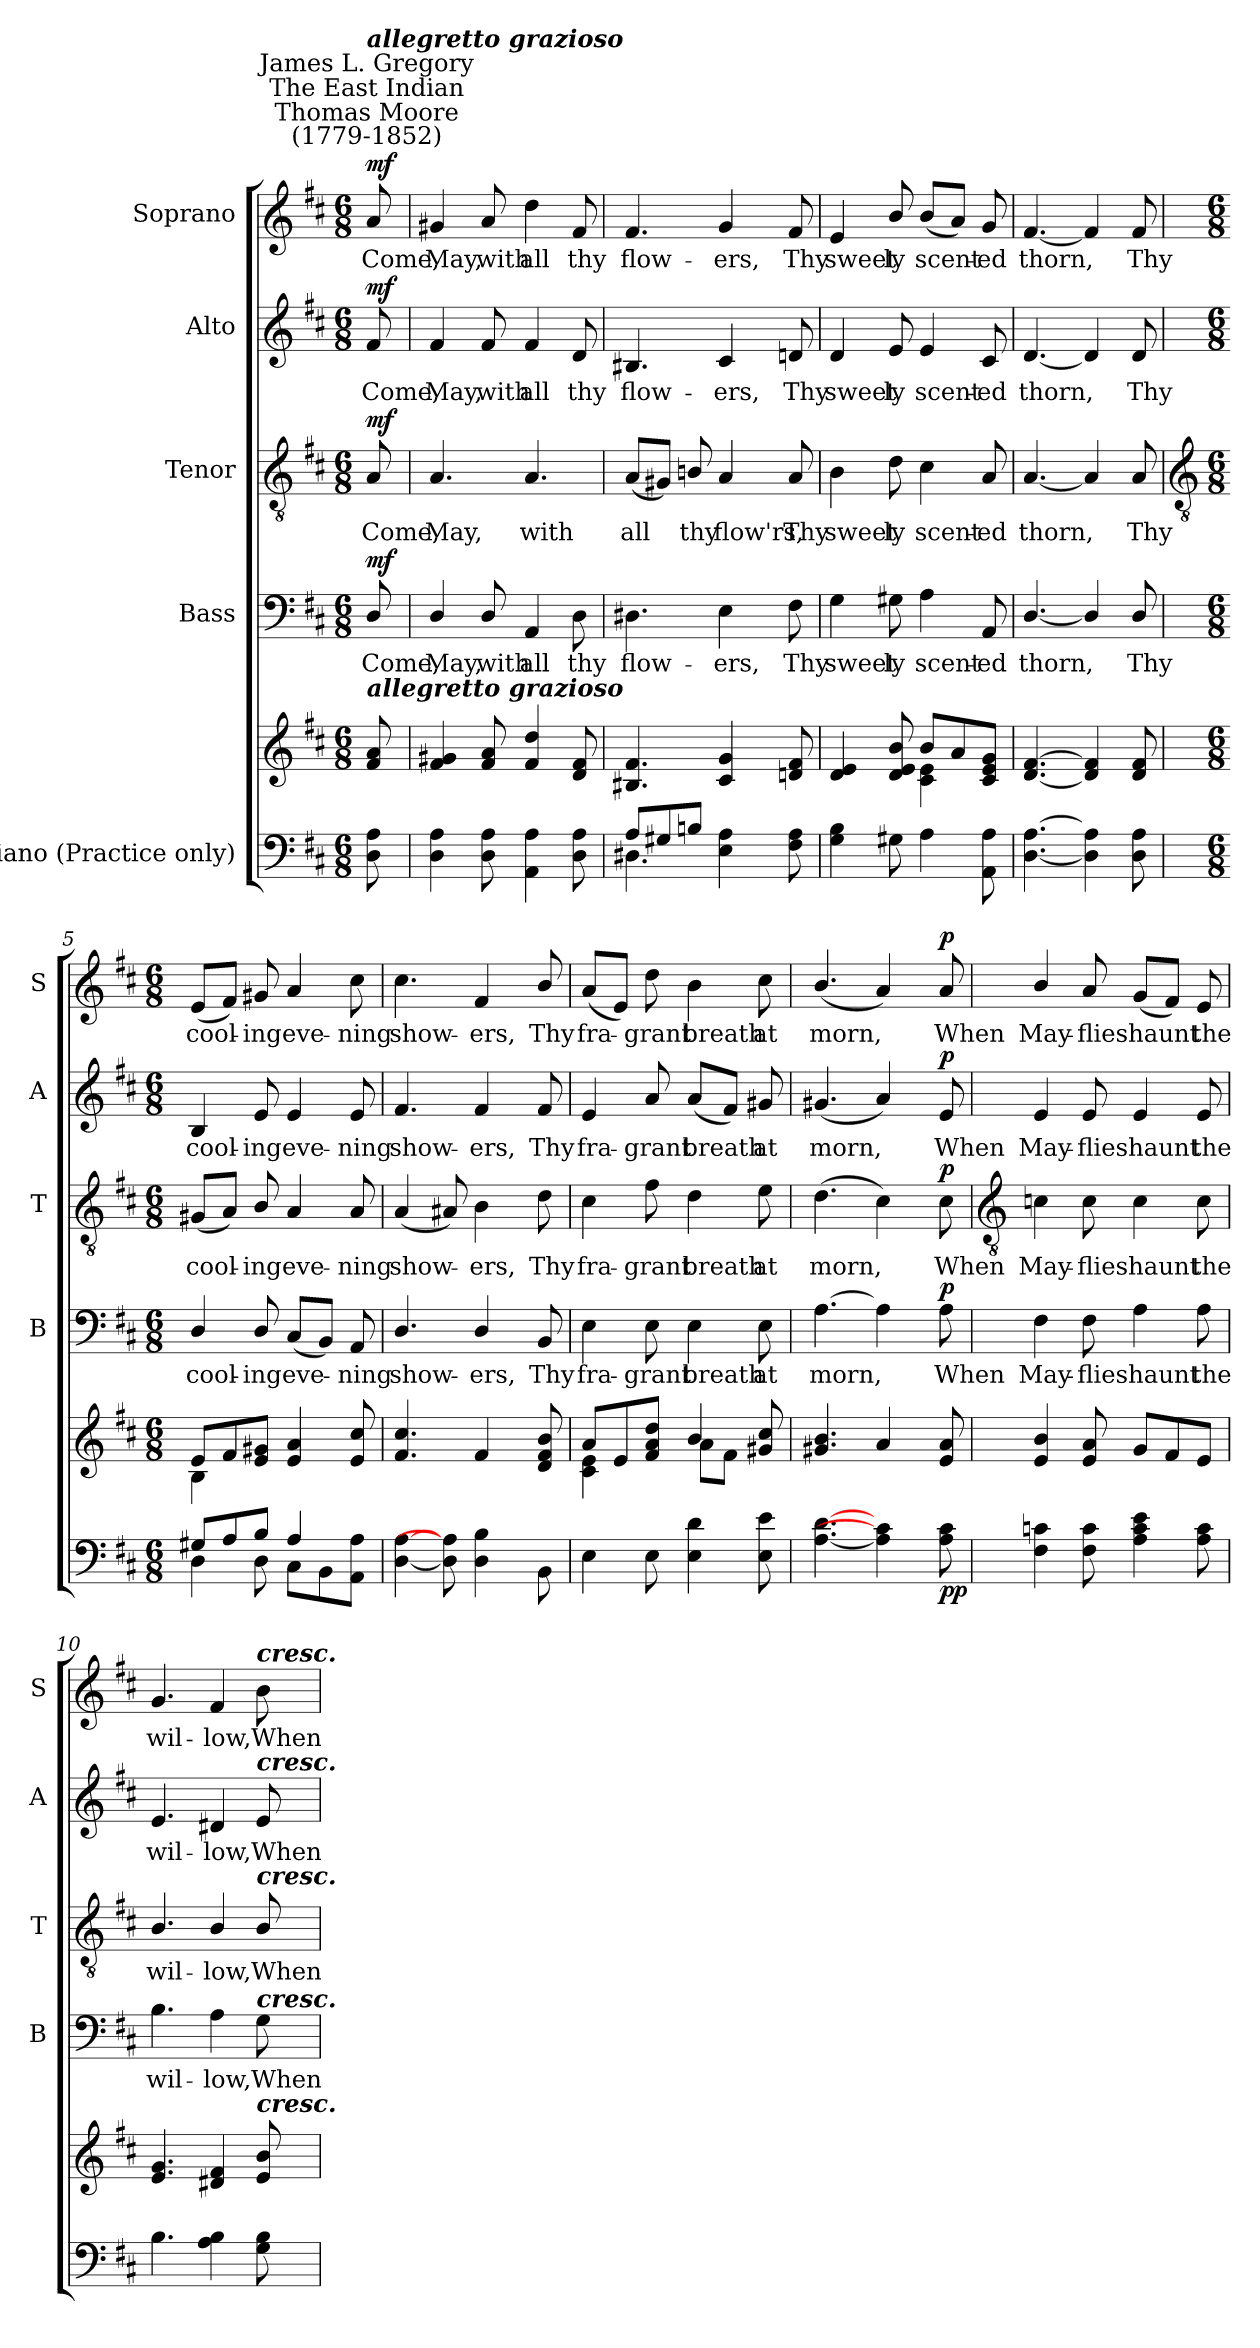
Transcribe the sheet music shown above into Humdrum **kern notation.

**kern	**kern	**dynam	**kern	**text	**dynam	**kern	**text	**dynam	**kern	**text	**dynam	**kern	**text	**dynam
*part5	*part5	*part5	*part4	*part4	*part4	*part3	*part3	*part3	*part2	*part2	*part2	*part1	*part1	*part1
*staff6	*staff5	*staff5/6	*staff4	*staff4	*staff4	*staff3	*staff3	*staff3	*staff2	*staff2	*staff2	*staff1	*staff1	*staff1
*I"Piano (Practice only)	*	*	*I"Bass	*	*	*I"Tenor	*	*	*I"Alto	*	*	*I"Soprano	*	*
*	*	*	*I'B	*	*	*I'T	*	*	*I'A	*	*	*I'S	*	*
*clefF4	*clefG2	*	*clefF4	*	*	*clefGv2	*	*	*clefG2	*	*	*clefG2	*	*
*k[f#c#]	*k[f#c#]	*	*k[f#c#]	*	*	*k[f#c#]	*	*	*k[f#c#]	*	*	*k[f#c#]	*	*
*D:	*D:	*	*D:	*	*	*D:	*	*	*D:	*	*	*D:	*	*
*M6/8	*M6/8	*	*M6/8	*	*	*M6/8	*	*	*M6/8	*	*	*M6/8	*	*
=	=	=	=	=	=	=	=	=	=	=	=	=	=	=
*^	*^	*	*	*	*	*	*	*	*	*	*	*	*	*
!	!	!	!	!	!	!	!	!	!	!	!	!	!	!LO:TX:a:cj:t=Thomas Moore\n(1779-1852)	!	!
!	!	!	!	!	!	!	!	!	!	!	!	!	!	!LO:TX:a:cj:t=The East Indian	!	!
!	!	!	!	!	!	!	!	!	!	!	!	!	!	!LO:TX:a:cj:t=James L. Gregory	!	!
!	!	!	!	!	!	!	!	!	!	!	!	!	!	!LO:TX:a:Bi:t=allegretto grazioso	!	!
!	!	!LO:TX:a:Bi:t=allegretto grazioso	!	!	!	!	!	!	!	!	!	!	!	!	!	!
!	!	!	!	!LO:DY:b=2	!	!LO:LY:b	!	!	!LO:LY:b	!	!	!LO:LY:b	!	!	!LO:LY:b	!
!	!	!	!	!LO:DY:n=1:b	!	!	!LO:DY:b	!	!	!LO:DY:b	!	!	!LO:DY:b	!	!	!LO:DY:b
8ryy	8D\ 8A\	8f#/ 8a/	8ryy	mf mf	8D/	Come,	mf	8A	Come,	mf	8f#	Come,	mf	8a/	Come,	mf
=1	=1	=1	=1	=1	=1	=1	=1	=1	=1	=1	=1	=1	=1	=1	=1	=1
!LO:N:vis=1	!	!	!LO:N:vis=1	!	!	!LO:LY:b	!	!	!LO:LY:b	!	!	!LO:LY:b	!	!	!LO:LY:b	!
2.ryy	4D\ 4A\	4f#/ 4g#X/	2.ryy	.	4D/	May,	.	4.A	May,	.	4f#	May,	.	4g#X	May,	.
!	!	!	!	!	!	!LO:LY:b	!	!	!	!	!	!LO:LY:b	!	!	!LO:LY:b	!
.	8D\ 8A\	8f#/ 8a/	.	.	8D/	with	.	.	.	.	8f#	with	.	8a	with	.
!	!	!	!	!	!	!LO:LY:b	!	!	!LO:LY:b	!	!	!LO:LY:b	!	!	!LO:LY:b	!
.	4AA\ 4A\	4f#/ 4dd/	.	.	4AA	all	.	4.A	with	.	4f#	all	.	4dd	all	.
!	!	!	!	!	!	!LO:LY:b	!	!	!	!	!	!LO:LY:b	!	!	!LO:LY:b	!
.	8D\ 8A\	8d/ 8f#/	.	.	8D	thy	.	.	.	.	8d	thy	.	8f#	thy	.
=2	=2	=2	=2	=2	=2	=2	=2	=2	=2	=2	=2	=2	=2	=2	=2	=2
!	!	!	!LO:N:vis=1	!	!	!LO:LY:b	!	!	!LO:LY:b	!	!	!LO:LY:b	!	!	!LO:LY:b	!
8A/L	4.D#X\	4.B#X/ 4.f#/	2.ryy	.	4.D#X	flow-	.	(<8AL	all	.	4.B#X	flow-	.	4.f#	flow-	.
8G#X/	.	.	.	.	.	.	.	8G#XJ)	.	.	.	.	.	.	.	.
!	!	!	!	!	!	!	!	!	!LO:LY:b	!	!	!	!	!	!	!
8Bn/J	.	.	.	.	.	.	.	8Bn/	thy	.	.	.	.	.	.	.
!	!	!	!	!	!	!LO:LY:b	!	!	!LO:LY:b	!	!	!LO:LY:b	!	!	!LO:LY:b	!
4.ryy	4E\ 4A\	4c#/ 4g/	.	.	4E	-ers,	.	4A	flow'rs,	.	4c#	-ers,	.	4g	-ers,	.
!	!	!	!	!	!	!LO:LY:b	!	!	!LO:LY:b	!	!	!LO:LY:b	!	!	!LO:LY:b	!
.	8F#\ 8A\	8dn/ 8f#/	.	.	8F#	Thy	.	8A	Thy	.	8dn	Thy	.	8f#	Thy	.
=3	=3	=3	=3	=3	=3	=3	=3	=3	=3	=3	=3	=3	=3	=3	=3	=3
!	!	!	!	!	!	!LO:LY:b	!	!	!LO:LY:b	!	!	!LO:LY:b	!	!	!LO:LY:b	!
*v	*v	*	*	*	*	*	*	*	*	*	*	*	*	*	*	*
4G\ 4B\	4d/ 4e/	4.ryy	.	4G	sweet-	.	4B	sweet-	.	4d	sweet-	.	4e	sweet-	.
!	!	!	!	!	!LO:LY:b	!	!	!LO:LY:b	!	!	!LO:LY:b	!	!	!LO:LY:b	!
8G#X\	8d/ 8e/ 8b/	.	.	8G#X	-ly	.	8d	-ly	.	8e	-ly	.	8b/	-ly	.
!	!	!	!	!	!LO:LY:b	!	!	!LO:LY:b	!	!	!LO:LY:b	!	!	!LO:LY:b	!
4A\	8b/L	4c#\ 4e\	.	4A	scent-	.	4c#	scent-	.	4e	scent-	.	(<8b/L	scent-	.
.	8a/	.	.	.	.	.	.	.	.	.	.	.	8aJ)	.	.
!	!	!	!	!	!LO:LY:b	!	!	!LO:LY:b	!	!	!LO:LY:b	!	!	!LO:LY:b	!
8AA\ 8A\	8c#/ 8e/ 8g/J	8ryy	.	8AA	-ed	.	8A	-ed	.	8c#	-ed	.	8g	ed	.
=4	=4	=4	=4	=4	=4	=4	=4	=4	=4	=4	=4	=4	=4	=4	=4
!	!	!	!	!	!LO:LY:b	!	!	!LO:LY:b	!	!	!LO:LY:b	!	!	!LO:LY:b	!
*	*v	*v	*	*	*	*	*	*	*	*	*	*	*	*	*
[4.D\ [4.A\	[4.d/ [4.f#/	.	[4.D/	thorn,	.	[4.A	thorn,	.	[4.d	thorn,	.	[4.f#	thorn,	.
4D\] 4A\]	4d/] 4f#/]	.	4D/]	.	.	4A]	.	.	4d]	.	.	4f#]	.	.
!	!	!	!	!LO:LY:b	!	!	!LO:LY:b	!	!	!LO:LY:b	!	!	!LO:LY:b	!
8D\ 8A\	8d/ 8f#/	.	8D/	Thy	.	8A	Thy	.	8d	Thy	.	8f#	Thy	.
!!LO:LB:g=z
=5	=5	=5	=5	=5	=5	=5	=5	=5	=5	=5	=5	=5	=5	=5
*	*	*	*	*	*	*clefGv2	*	*	*	*	*	*	*	*
*M6/8	*M6/8	*	*M6/8	*	*	*M6/8	*	*	*M6/8	*	*	*M6/8	*	*
*^	*^	*	*	*	*	*	*	*	*	*	*	*	*	*
!	!	!	!	!	!	!LO:LY:b	!	!	!LO:LY:b	!	!	!LO:LY:b	!	!	!LO:LY:b	!
8G#X/L	4D\	8e/L	4B\	.	4D/	cool-	.	(<8G#XL	cool-	.	4B	cool-	.	(<8eL	cool-	.
8A/	.	8f#/	.	.	.	.	.	8AJ)	.	.	.	.	.	8f#J)	.	.
!	!	!	!	!	!	!LO:LY:b	!	!	!LO:LY:b	!	!	!LO:LY:b	!	!	!LO:LY:b	!
8B/J	8D\	8e/ 8g#X/J	2ryy	.	8D/	-ing	.	8B/	ing	.	8e	-ing	.	8g#X	ing	.
!	!	!	!	!	!	!LO:LY:b	!	!	!LO:LY:b	!	!	!LO:LY:b	!	!	!LO:LY:b	!
4A/	8C#\L	4e/ 4a/	.	.	(<8C#L	eve-	.	4A	eve-	.	4e	eve-	.	4a	eve-	.
.	8BB\	.	.	.	8BBJ)	.	.	.	.	.	.	.	.	.	.	.
!	!	!	!	!	!	!LO:LY:b	!	!	!LO:LY:b	!	!	!LO:LY:b	!	!	!LO:LY:b	!
8ryy	8AA\ 8A\J	8e/ 8cc#/	.	.	8AA	ning	.	8A	-ning	.	8e	-ning	.	8cc#	-ning	.
=6	=6	=6	=6	=6	=6	=6	=6	=6	=6	=6	=6	=6	=6	=6	=6	=6
!	!	!	!	!	!	!LO:LY:b	!	!	!LO:LY:b	!	!	!LO:LY:b	!	!	!LO:LY:b	!
2ryy	[4D\ [4A\	4.f#/ 4.cc#/	2ryy	.	4.D/	show-	.	(<4A	show-	.	4.f#	show-	.	4.cc#	show-	.
.	8D\] 8A#\]	.	.	.	.	.	.	8A#X)	.	.	.	.	.	.	.	.
!	!	!	!	!	!	!LO:LY:b	!	!	!LO:LY:b	!	!	!LO:LY:b	!	!	!LO:LY:b	!
.	4D\ 4B\	4f#/	.	.	4D/	-ers,	.	4B	ers,	.	4f#	-ers,	.	4f#	-ers,	.
8ryy	.	.	8ryy	.	.	.	.	.	.	.	.	.	.	.	.	.
!	!	!	!	!	!	!LO:LY:b	!	!	!LO:LY:b	!	!	!LO:LY:b	!	!	!LO:LY:b	!
8ryy	8BB\	8d/ 8f#/ 8b/	8ryy	.	8BB	Thy	.	8d	Thy	.	8f#	Thy	.	8b/	Thy	.
=7	=7	=7	=7	=7	=7	=7	=7	=7	=7	=7	=7	=7	=7	=7	=7	=7
!	!	!	!	!	!	!LO:LY:b	!	!	!LO:LY:b	!	!	!LO:LY:b	!	!	!LO:LY:b	!
2.ryy	4E\	8a/L	4c#\ 4e\	.	4E	fra-	.	4c#	fra-	.	4e	fra-	.	(<8aL	fra-	.
.	.	8e/	.	.	.	.	.	.	.	.	.	.	.	8eJ)	.	.
!	!	!	!	!	!	!LO:LY:b	!	!	!LO:LY:b	!	!	!LO:LY:b	!	!	!LO:LY:b	!
.	8E\	8f#/ 8a/ 8dd/J	8ryy	.	8E	-grant	.	8f#	-grant	.	8a	-grant	.	8dd	grant	.
!	!	!	!	!	!	!LO:LY:b	!	!	!LO:LY:b	!	!	!LO:LY:b	!	!	!LO:LY:b	!
.	4E\ 4d\	4b/	8a\L	.	4E	breath	.	4d	breath	.	(<8aL	breath	.	4b	breath	.
.	.	.	8f#\J	.	.	.	.	.	.	.	8f#J)	.	.	.	.	.
!	!	!	!	!	!	!LO:LY:b	!	!	!LO:LY:b	!	!	!LO:LY:b	!	!	!LO:LY:b	!
.	8E\ 8e\	8g#X/ 8cc#/	8ryy	.	8E	at	.	8e	at	.	8g#X	at	.	8cc#	at	.
=8	=8	=8	=8	=8	=8	=8	=8	=8	=8	=8	=8	=8	=8	=8	=8	=8
!	!	!	!	!	!	!LO:LY:b	!	!	!LO:LY:b	!	!	!LO:LY:b	!	!	!LO:LY:b	!
2ryy	[4.A\ [4.d\	4.g#X/ 4.b/	2ryy	.	[4.A	morn,	.	(>4.d	morn,	.	(<4.g#X	morn,	.	(<4.b/	morn,	.
.	4A\] 4c#\]	4a/	.	.	4A]	.	.	4c#)	.	.	4a)	.	.	4a)	.	.
8ryy	.	.	8ryy	.	.	.	.	.	.	.	.	.	.	.	.	.
!	!	!	!	!LO:DY:b=2	!	!LO:LY:b	!	!	!LO:LY:b	!	!	!LO:LY:b	!	!	!LO:LY:b	!
!	!	!	!	!LO:DY:n=1:b	!	!	!LO:DY:b	!	!	!LO:DY:b	!	!	!LO:DY:b	!	!	!LO:DY:b
8ryy	8A\ 8c#\	8e/ 8a/	8ryy	p p	8A	When	p	8c#	When	p	8e	When	p	8a	When	p
*v	*v	*	*	*	*	*	*	*	*	*	*	*	*	*	*	*
!!LO:LB:g=z
=9	=9	=9	=9	=9	=9	=9	=9	=9	=9	=9	=9	=9	=9	=9	=9
*	*	*	*	*	*	*	*clefGv2	*	*	*	*	*	*	*	*
*^	*	*	*	*	*	*	*	*	*	*	*	*	*	*	*
!	!	!	!LO:N:vis=1	!	!	!LO:LY:b	!	!	!LO:LY:b	!	!	!LO:LY:b	!	!	!LO:LY:b	!
*v	*v	*	*	*	*	*	*	*	*	*	*	*	*	*	*	*
4F# 4cn	4e/ 4b/	2.ryy	.	4F#	May-	.	4cn	May-	.	4e	May-	.	4b/	May-	.
!	!	!	!	!	!LO:LY:b	!	!	!LO:LY:b	!	!	!LO:LY:b	!	!	!LO:LY:b	!
8F# 8c	8e 8a	.	.	8F#	-flies	.	8c	-flies	.	8e	-flies	.	8a	-flies	.
!	!	!	!	!	!LO:LY:b	!	!	!LO:LY:b	!	!	!LO:LY:b	!	!	!LO:LY:b	!
4A 4c 4e	8gL	.	.	4A	haunt	.	4c	haunt	.	4e	haunt	.	(<8gL	haunt	.
.	8f#	.	.	.	.	.	.	.	.	.	.	.	8f#J)	.	.
!	!	!	!	!	!LO:LY:b	!	!	!LO:LY:b	!	!	!LO:LY:b	!	!	!LO:LY:b	!
8A 8c	8eJ	.	.	8A	the	.	8c	the	.	8e	the	.	8e	the	.
=10	=10	=10	=10	=10	=10	=10	=10	=10	=10	=10	=10	=10	=10	=10	=10
!	!	!LO:N:vis=1	!	!	!LO:LY:b	!	!	!LO:LY:b	!	!	!LO:LY:b	!	!	!LO:LY:b	!
4.B	4.e 4.g	2.ryy	.	4.B	wil-	.	4.B/	wil-	.	4.e	wil-	.	4.g	wil-	.
!	!	!	!	!	!LO:LY:b	!	!	!LO:LY:b	!	!	!LO:LY:b	!	!	!LO:LY:b	!
4A 4B	4d#X 4f#	.	.	4A	-low,	.	4B/	-low,	.	4d#X	-low,	.	4f#	-low,	.
!	!	!	!	!	!	!	!	!	!	!	!	!	!LO:TX:a:Bi:t=cresc.	!	!
!	!	!	!	!	!	!	!	!	!	!LO:TX:a:Bi:t=cresc.	!	!	!	!	!
!	!	!	!	!	!	!	!LO:TX:a:Bi:t=cresc.	!	!	!	!	!	!	!	!
!	!	!	!	!LO:TX:a:Bi:t=cresc.	!	!	!	!	!	!	!	!	!	!	!
!	!LO:TX:a:Bi:t=cresc.	!	!	!	!	!	!	!	!	!	!	!	!	!	!
!	!	!	!	!	!LO:LY:b	!	!	!LO:LY:b	!	!	!LO:LY:b	!	!	!LO:LY:b	!
8G 8B	8e 8b	.	.	8G	When	.	8B/	When	.	8e	When	.	8b	When	.
*	*v	*v	*	*	*	*	*	*	*	*	*	*	*	*	*
=	=	=	=	=	=	=	=	=	=	=	=	=	=	=
*-	*-	*-	*-	*-	*-	*-	*-	*-	*-	*-	*-	*-	*-	*-
